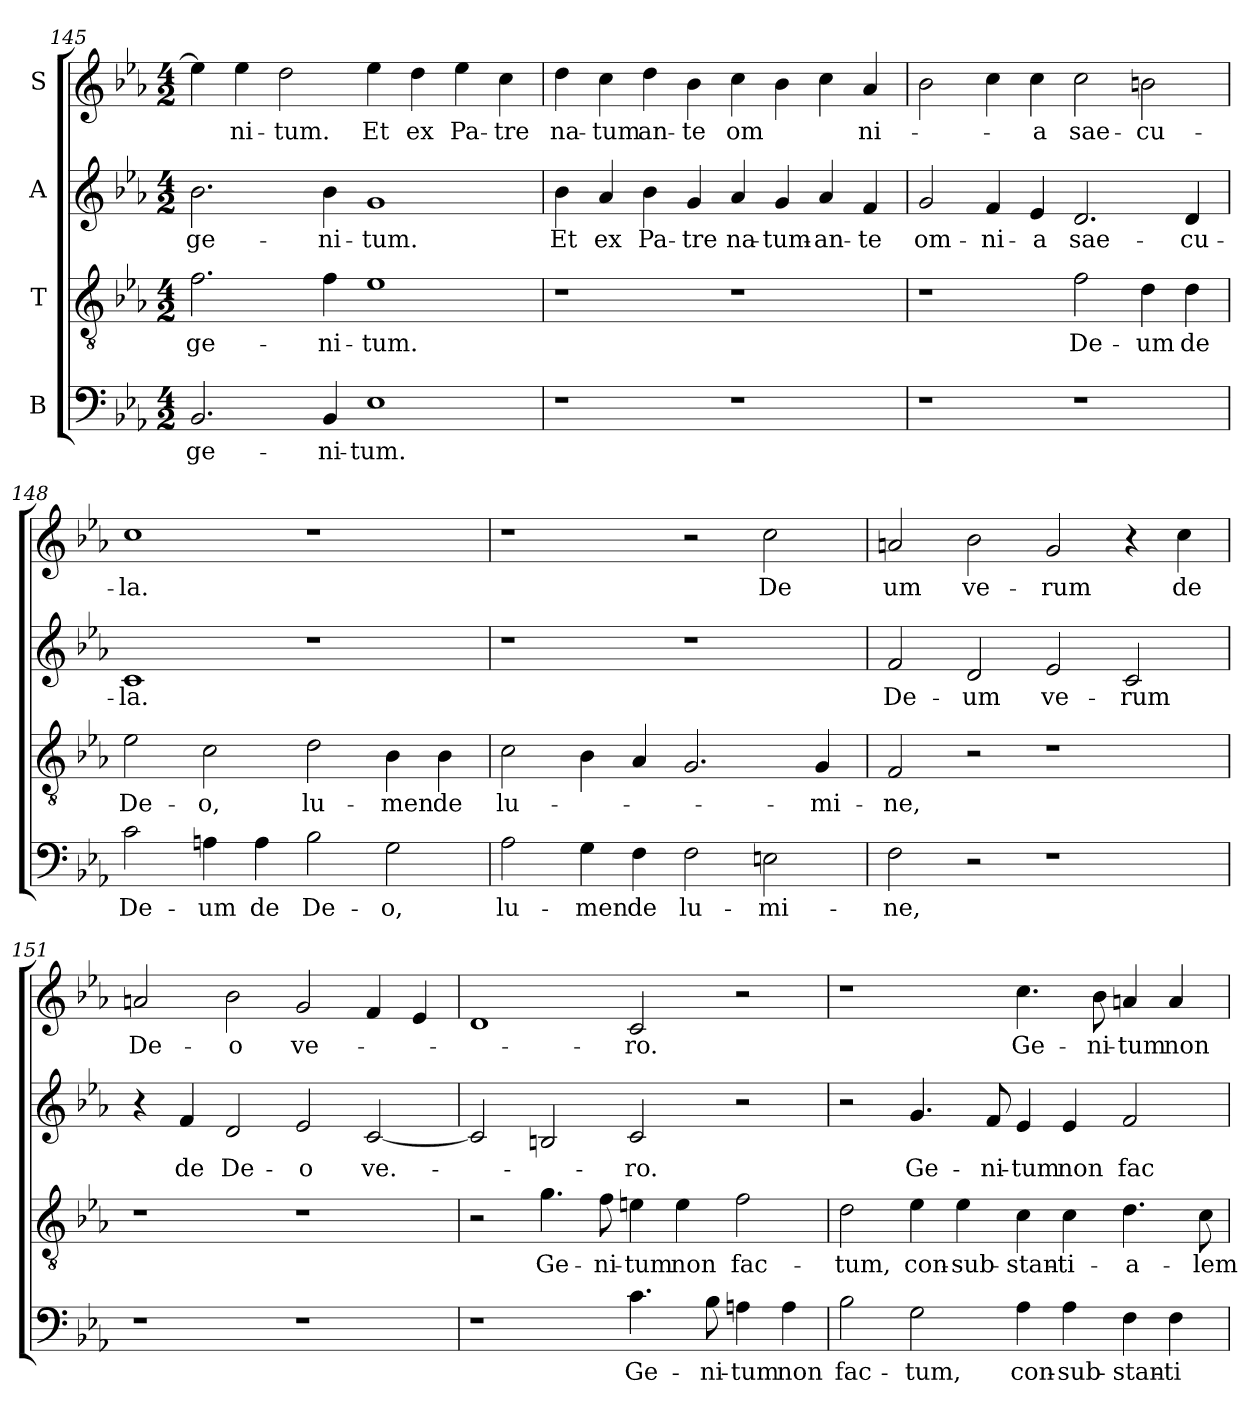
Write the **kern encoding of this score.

**kern	**text	**kern	**text	**kern	**text	**kern	**text
*part4	*part4	*part3	*part3	*part2	*part2	*part1	*part1
*staff4	*staff4	*staff3	*staff3	*staff2	*staff2	*staff1	*staff1
*I"B	*	*I"T	*	*I"A	*	*I"S	*
*clefF4	*	*clefGv2	*	*clefG2	*	*clefG2	*
*k[b-e-a-]	*	*k[b-e-a-]	*	*k[b-e-a-]	*	*k[b-e-a-]	*
*E-:	*	*E-:	*	*E-:	*	*E-:	*
*M4/2	*	*M4/2	*	*M4/2	*	*M4/2	*
=145	=145	=145	=145	=145	=145	=145	=145
2.BB-/	ge-	2.f\	ge-	2.b-\	ge-	4ee-\]	.
.	.	.	.	.	.	4ee-\	ni-
.	.	.	.	.	.	2dd\	-tum.
4BB-/	ni-	4f\	ni-	4b-\	ni-	.	.
1E-	tum.	1e-	tum.	1g	tum.	4ee-\	Et
.	.	.	.	.	.	4dd\	ex
.	.	.	.	.	.	4ee-\	Pa-
.	.	.	.	.	.	4cc\	tre
=146	=146	=146	=146	=146	=146	=146	=146
1r	.	1r	.	4b-\	Et	4dd\	na-
.	.	.	.	4a-/	ex	4cc\	tum
.	.	.	.	4b-\	Pa-	4dd\	an-
.	.	.	.	4g/	tre	4b-\	te
1r	.	1r	.	4a-/	na-	4cc\	om
.	.	.	.	4g/	tum-	4b-\	.
.	.	.	.	4a-/	an-	4cc\	.
.	.	.	.	4f/	te	4a-/	-ni-
!!LO:LB:g=z
=147	=147	=147	=147	=147	=147	=147	=147
1r	.	1r	.	2g/	om-	2b-\	.
.	.	.	.	4f/	ni-	4cc\	.
.	.	.	.	4e-/	a	4cc\	a
1r	.	2f\	De-	2.d/	sae-	2cc\	sae-
.	.	4d\	-um	.	.	2bn\	cu-
.	.	4d\	de	4d/	-cu-	.	.
=148	=148	=148	=148	=148	=148	=148	=148
2c\	De-	2e-\	De-	1c	la.	1cc	la.
4An\	-um	2c\	-o,	.	.	.	.
4A\	de	.	.	.	.	.	.
2B-\	De-	2d\	lu-	1r	.	1r	.
2G\	o,	4B-\	men	.	.	.	.
.	.	4B-\	de	.	.	.	.
=149	=149	=149	=149	=149	=149	=149	=149
2A-\	lu-	2c\	lu-	1r	.	1r	.
4G\	men	4B-\	.	.	.	.	.
4F\	de	4A-/	.	.	.	.	.
2F\	lu-	2.G/	.	1r	.	2r	.
2En\	mi-	.	.	.	.	2cc\	De
.	.	4G/	mi-	.	.	.	.
=150	=150	=150	=150	=150	=150	=150	=150
2F\	ne,	2F/	ne,	2f/	De-	2an/	-um
2r	.	2r	.	2d/	-um	2b-\	ve-
1r	.	1r	.	2e-/	ve-	2g/	rum
.	.	.	.	2c/	rum	4r	.
.	.	.	.	.	.	4cc\	de
!!LO:PB:g=z
=151	=151	=151	=151	=151	=151	=151	=151
1r	.	1r	.	4r	.	2an/	De-
.	.	.	.	4f/	de	.	.
.	.	.	.	2d/	De-	2b-\	-o
1r	.	1r	.	2e-/	-o	2g/	ve-
.	.	.	.	[2c/	ve.-	4f/	.
.	.	.	.	.	.	4e-/	.
=152	=152	=152	=152	=152	=152	=152	=152
1r	.	2r	.	2c/]	.	1d	.
.	.	4.g\	Ge-	2Bn/	.	.	.
.	.	8f\	ni-	.	.	.	.
4.c\	Ge-	4en\	tum	2c/	-ro.	2c/	-ro.
.	.	4e\	non	.	.	.	.
8B-\	ni-	.	.	.	.	.	.
4An\	tum	2f\	fac-	2r	.	2r	.
4A\	non	.	.	.	.	.	.
=153	=153	=153	=153	=153	=153	=153	=153
2B-\	fac-	2d\	tum,	2r	.	1r	.
2G\	tum,	4e-\	con-	4.g/	Ge-	.	.
.	.	4e-\	sub-	.	.	.	.
.	.	.	.	8f/	ni-	.	.
4A-\	con-	4c\	-stan-	4e-/	tum	4.cc\	Ge-
4A-\	sub-	4c\	-ti-	4e-/	non	.	.
.	.	.	.	.	.	8b-\	ni-
4F\	-stan-	4.d\	a-	2f/	fac-	4an/	tum
4F\	ti-	.	.	.	.	4a/	non
.	.	8c\	-lem	.	.	.	.
=	=	=	=	=	=	=	=
*-	*-	*-	*-	*-	*-	*-	*-
